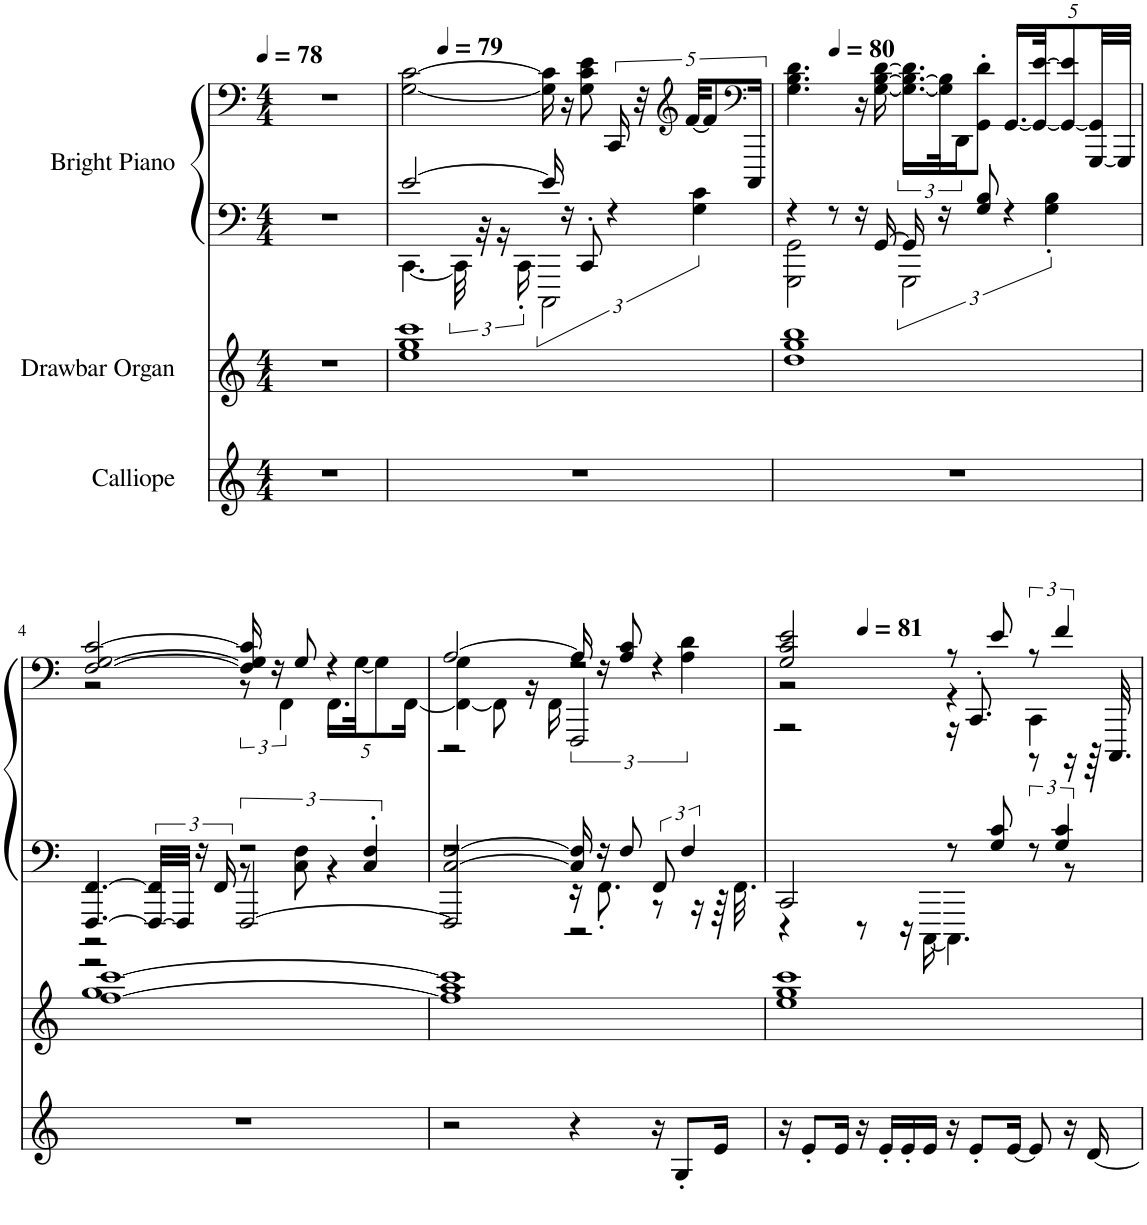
**kern	**kern	**kern	**kern
*part3	*part2	*part1	*part1
*staff4	*staff3	*staff2	*staff1
*I"Calliope	*I"Drawbar Organ	*I"Bright Piano	*
*	*	*I'Pno	*
*clefG2	*clefG2	*clefF4	*clefF4
*k[]	*k[]	*k[]	*k[]
*M4/4	*M4/4	*M4/4	*M4/4
*MM78	*MM78	*MM78	*MM78
=1	=1	=1	=1
1r	1r	1r	1r
=2	=2	=2	=2
*	*	*^	*^
1r	1ee 1gg 1ccc	[2e/	[4.CC\	[2G\ [2c\	4ryy
*	*	*	*	*MM79	*
.	.	.	.	.	2.ryy
.	.	.	48CC\]	.	.
.	.	.	48r	.	.
.	.	.	24r	.	.
.	.	.	24CC'\	.	.
.	.	16e/]	3CCC\	16G\] 16c\]	.
.	.	16r	.	16r	.
.	.	8CC'/	.	8G\ 8c\ 8e\	.
.	.	4r	.	20CC/	.
.	.	.	.	40r	.
*	*	*	*	*clefG2	*
.	.	.	.	[40f/KKL	.
.	.	.	6G\ 6c\	.	.
.	.	.	.	10f/]	.
*	*	*	*	*clefF4	*
.	.	.	.	20CCC/Jk	.
*	*	*	*	*v	*v
=3	=3	=3	=3	=3
1r	1dd 1gg 1bb	4r	2GGG\ 2GG\	4.G\ 4.B\ 4.d\
*	*	*	*	*MM80
.	.	8r	.	.
.	.	16r	.	16r
.	.	[16GG/	.	[16G\ [16B\ [16d\
.	.	16GG/]	3GGG\	24.G\_ 24.B\_ 24.d\]LL
.	.	16r	.	48G\] 48B\]K
.	.	.	.	24DD\J
.	.	8G/ 8B/	.	8GG\' 8d\'J
*	*	*	*	*Xbrackettup
.	.	4r	.	[20.GG/LL
.	.	.	.	40GG/_ [40e/JK
.	.	.	6G\' 6B\'	.
.	.	.	.	10GG/_ 10e/]
.	.	.	.	[40GGG/ 40GG/]LL
.	.	.	.	40GGG/JJJ]
!!LO:LB:g=z
=4	=4	=4	=4	=4
*	*^	*	*^	*^
1r	[1ff [1ccc	1gg	[4.FFF/ [4.FF/	2r	2r	[2F/ [2G/ [2c/	2r
.	.	.	48FFF/_ 48FF/]LLL	.	.	.	.
.	.	.	48FFF/JJJ]	.	.	.	.
.	.	.	24r	.	.	.	.
.	.	.	24FF/	.	.	.	.
*	*	*	*	*	*	*	*brackettup
.	.	.	3r	8r	[2FFF/	16F/] 16G/] 16c/]	12r
.	.	.	.	.	.	16r	.
.	.	.	.	.	.	.	6FF\
.	.	.	.	8C\ 8F\	.	8G/	.
*	*	*	*	*	*	*	*Xbrackettup
.	.	.	.	4r	.	4r	20.FF\LL
.	.	.	.	.	.	.	[40G\JK
.	.	.	6C/' 6F/'	.	.	.	.
.	.	.	.	.	.	.	10G\]
.	.	.	.	.	.	.	[20FF\Jk
*	*v	*v	*	*	*	*	*
=5	=5	=5	=5	=5	=5	=5
*	*	*	*	*	*	*^
2r	1ff] 1aa 1ccc]	[2C/ [2F/	2r	2FFF/]	[2A/	4FF\_ 4G\	2r
.	.	.	.	.	.	8FF\]	.
.	.	.	.	.	.	16r	.
.	.	.	.	.	.	16FF\	.
*	*	*	*	*	*	*brackettup	*
4r	.	16C/] 16F/]	16r	2r	16A/]	3r	2FFF/
.	.	16r	8.FF'\	.	16r	.	.
.	.	8F/	.	.	8A/ 8c/	.	.
16r	.	12FF/	8r	.	4r	.	.
8G'/L	.	.	.	.	.	.	.
.	.	6F/	.	.	.	6A\ 6d\	.
.	.	.	16r	.	.	.	.
16e/Jk	.	.	64r	.	.	.	.
.	.	.	32.FF\	.	.	.	.
*	*	*	*v	*v	*	*	*
=6	=6	=6	=6	=6	=6	=6
16r	1ee 1gg 1ccc	2CC/	4r	2G/ 2c/ 2e/	2r	2r
8e'/L	.	.	.	.	.	.
16e/Jk	.	.	.	.	.	.
*	*	*	*	*MM81	*	*
16r	.	.	8r	.	.	.
16e'/LL	.	.	.	.	.	.
16e'/	.	.	16r	.	.	.
16e/JJ	.	.	[16CCC\	.	.	.
16r	.	8r	4.CCC\]	8r	4r	16r
8e'/L	.	.	.	.	.	8.CC'/
.	.	8G/ 8c/	.	8e/	.	.
[16e/Jk	.	.	.	.	.	.
8e/]	.	12r	.	12r	4CC\	8r
.	.	6G/ 6c/	.	6f/	.	.
16r	.	.	8r	.	.	16r
[16d/	.	.	.	.	.	64r
.	.	.	.	.	.	32.CCC/
*	*	*v	*v	*	*	*
*	*	*	*v	*v	*v
=	=	=	=
*-	*-	*-	*-
